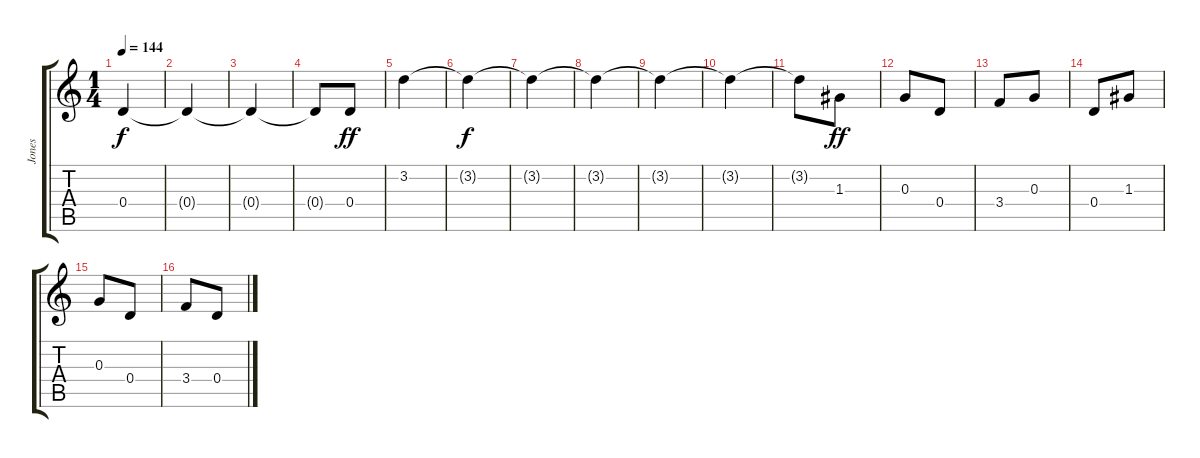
\track ("Jones" "Jones") {instrument distortionguitar}
\staff {score tabs}
\tuning (E4 B3 G3 D3 A2 D2) {hide}
\ts (1 4)
\tempo 144
\clef g2
\ks c
0.4{t}.4{dy f} |
0.4{t}.4 |
0.4{t}.4 |
0.4{t}.8 0.4.8{dy ff} |
3.2.4 |
3.2{t}.4{dy f} |
3.2{t}.4 |
3.2{t}.4 |
3.2{t}.4 |
3.2{t}.4 |
3.2{t}.8 1.3.8{dy ff} |
0.3.8 0.4.8 |
3.4.8 0.3.8 |
0.4.8 1.3.8 |
0.3.8 0.4.8 |
3.4.8 0.4.8
